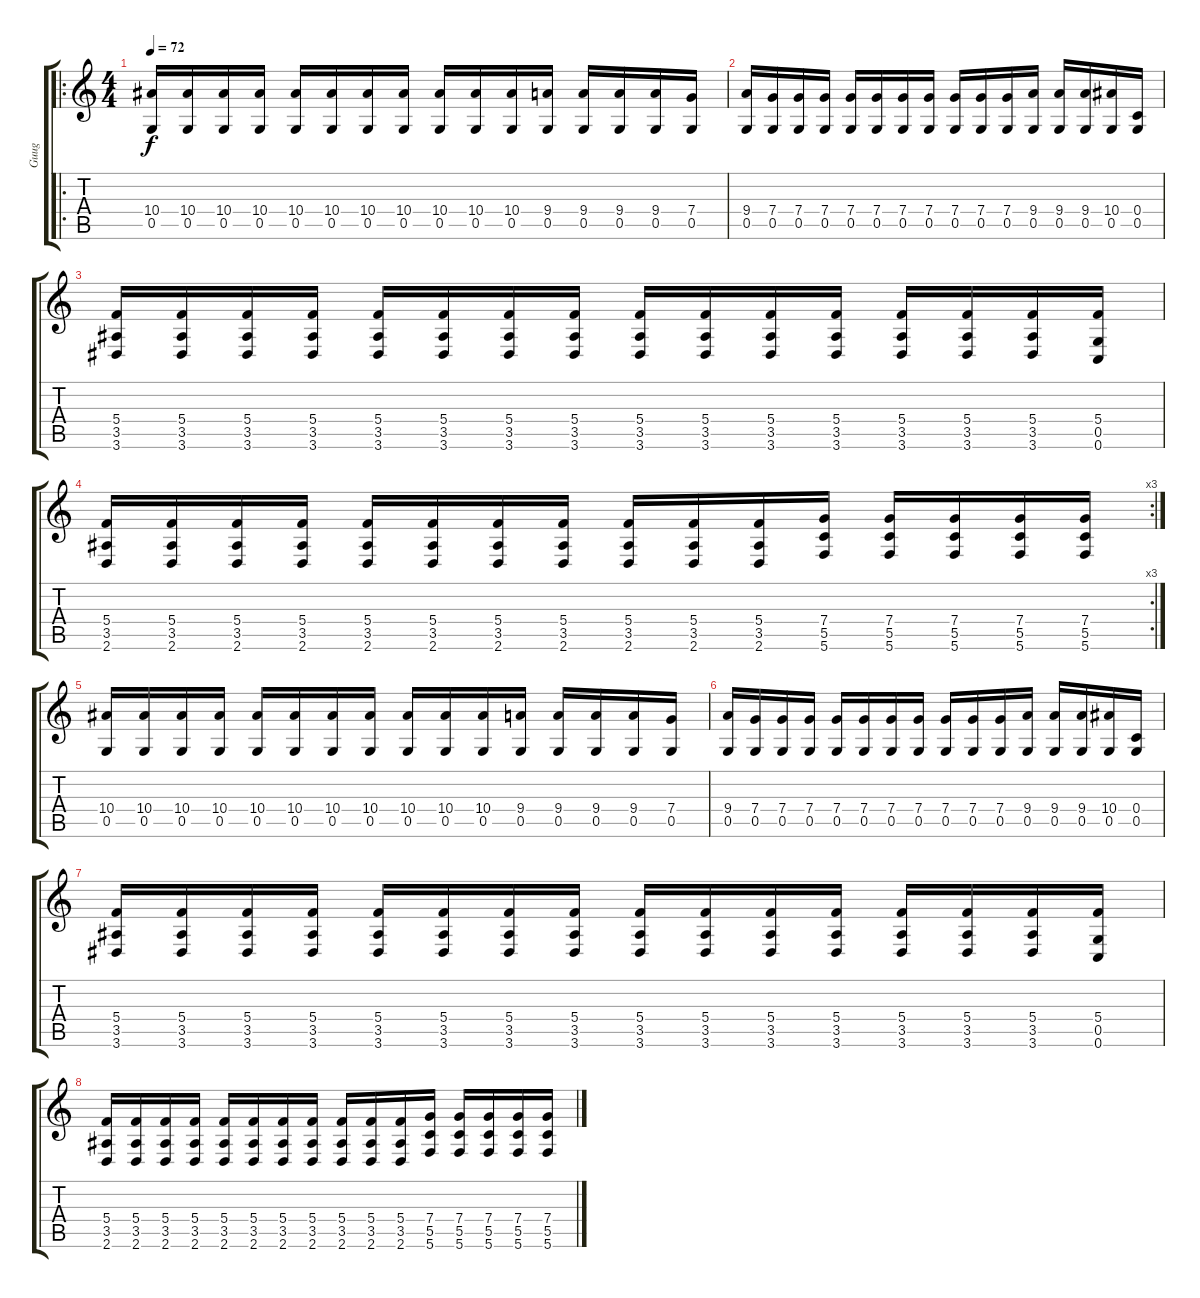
\track ("Guug" "Guug") {instrument overdrivenguitar}
\staff {score tabs}
\tuning (D4 A3 F3 C3 G2 C2) {hide}
\ro
\ts (4 4)
\tempo 72
\clef g2
\ks c
(10.4 0.5).16{dy f instrument electricguitarclean} (10.4 0.5).16 (10.4 0.5).16 (10.4 0.5).16 (10.4 0.5).16 (10.4 0.5).16 (10.4 0.5).16 (10.4 0.5).16 (10.4 0.5).16 (10.4 0.5).16 (10.4 0.5).16 (9.4 0.5).16 (9.4 0.5).16 (9.4 0.5).16 (9.4 0.5).16 (7.4 0.5).16 |
(9.4 0.5).16{instrument electricguitarclean} (7.4 0.5).16 (7.4 0.5).16 (7.4 0.5).16 (7.4 0.5).16 (7.4 0.5).16 (7.4 0.5).16 (7.4 0.5).16 (7.4 0.5).16 (7.4 0.5).16 (7.4 0.5).16 (9.4 0.5).16 (9.4 0.5).16 (9.4 0.5).16 (10.4 0.5).16 (0.4 0.5).16 |
(5.4 3.5 3.6).16{instrument electricguitarclean} (5.4 3.5 3.6).16 (5.4 3.5 3.6).16 (5.4 3.5 3.6).16 (5.4 3.5 3.6).16 (5.4 3.5 3.6).16 (5.4 3.5 3.6).16 (5.4 3.5 3.6).16 (5.4 3.5 3.6).16 (5.4 3.5 3.6).16 (5.4 3.5 3.6).16 (5.4 3.5 3.6).16 (5.4 3.5 3.6).16 (5.4 3.5 3.6).16 (5.4 3.5 3.6).16 (5.4 0.5 0.6).16 |
\rc 3
(5.4 3.5 2.6).16{instrument electricguitarclean} (5.4 3.5 2.6).16 (5.4 3.5 2.6).16 (5.4 3.5 2.6).16 (5.4 3.5 2.6).16 (5.4 3.5 2.6).16 (5.4 3.5 2.6).16 (5.4 3.5 2.6).16 (5.4 3.5 2.6).16 (5.4 3.5 2.6).16 (5.4 3.5 2.6).16 (7.4 5.5 5.6).16 (7.4 5.5 5.6).16 (7.4 5.5 5.6).16 (7.4 5.5 5.6).16 (7.4 5.5 5.6).16 |
(10.4 0.5).16{instrument electricguitarclean} (10.4 0.5).16 (10.4 0.5).16 (10.4 0.5).16 (10.4 0.5).16 (10.4 0.5).16 (10.4 0.5).16 (10.4 0.5).16 (10.4 0.5).16 (10.4 0.5).16 (10.4 0.5).16 (9.4 0.5).16 (9.4 0.5).16 (9.4 0.5).16 (9.4 0.5).16 (7.4 0.5).16 |
(9.4 0.5).16{instrument electricguitarclean} (7.4 0.5).16 (7.4 0.5).16 (7.4 0.5).16 (7.4 0.5).16 (7.4 0.5).16 (7.4 0.5).16 (7.4 0.5).16 (7.4 0.5).16 (7.4 0.5).16 (7.4 0.5).16 (9.4 0.5).16 (9.4 0.5).16 (9.4 0.5).16 (10.4 0.5).16 (0.4 0.5).16 |
(5.4 3.5 3.6).16{instrument electricguitarclean} (5.4 3.5 3.6).16 (5.4 3.5 3.6).16 (5.4 3.5 3.6).16 (5.4 3.5 3.6).16 (5.4 3.5 3.6).16 (5.4 3.5 3.6).16 (5.4 3.5 3.6).16 (5.4 3.5 3.6).16 (5.4 3.5 3.6).16 (5.4 3.5 3.6).16 (5.4 3.5 3.6).16 (5.4 3.5 3.6).16 (5.4 3.5 3.6).16 (5.4 3.5 3.6).16 (5.4 0.5 0.6).16 |
(5.4 3.5 2.6).16{instrument electricguitarclean} (5.4 3.5 2.6).16 (5.4 3.5 2.6).16 (5.4 3.5 2.6).16 (5.4 3.5 2.6).16 (5.4 3.5 2.6).16 (5.4 3.5 2.6).16 (5.4 3.5 2.6).16 (5.4 3.5 2.6).16 (5.4 3.5 2.6).16 (5.4 3.5 2.6).16 (7.4 5.5 5.6).16 (7.4 5.5 5.6).16 (7.4 5.5 5.6).16 (7.4 5.5 5.6).16 (7.4 5.5 5.6).16
